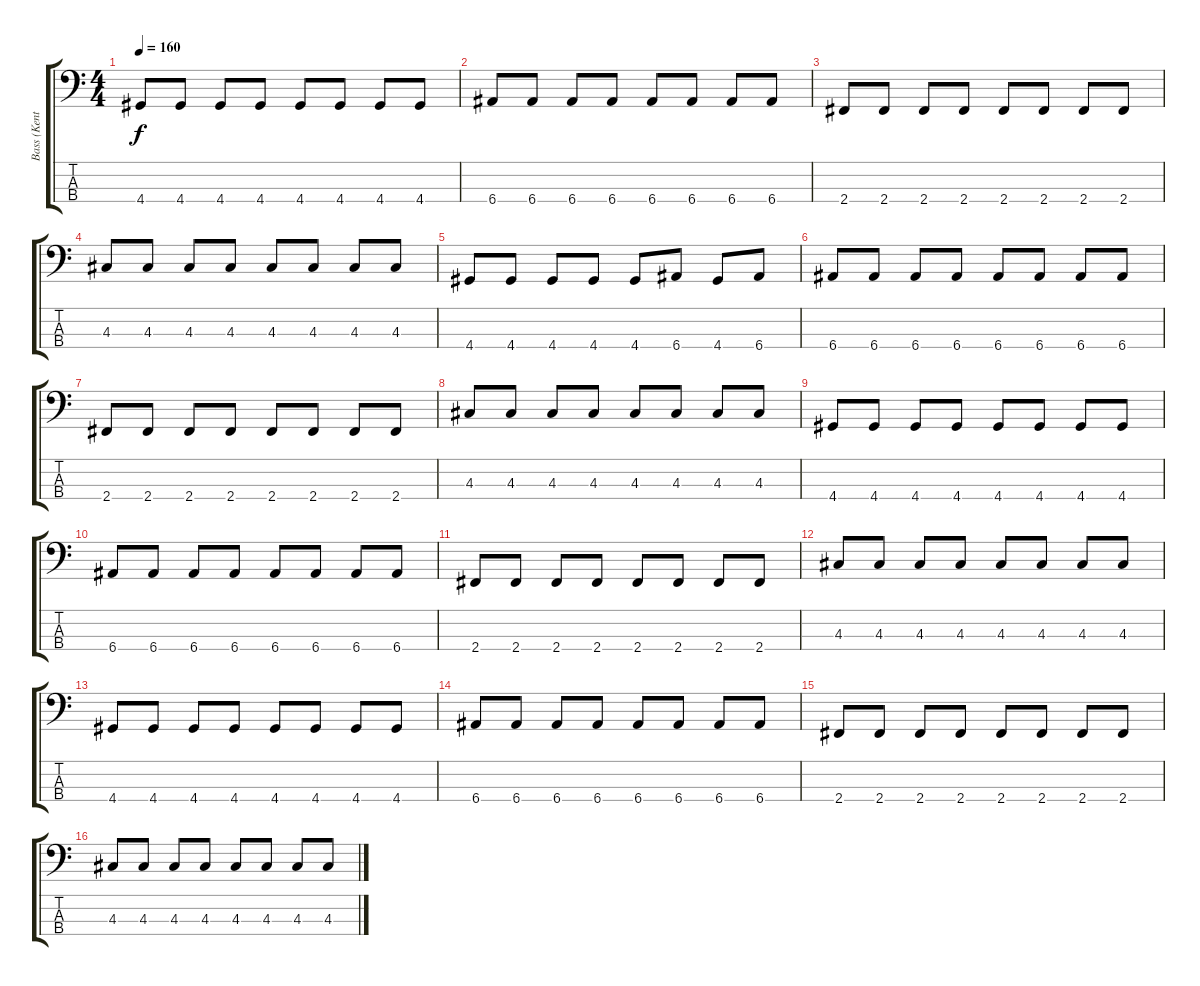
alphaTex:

\track ("Bass (Kent)" "Bass (Kent") {instrument electricbassfinger}
\staff {score tabs}
\tuning (G2 D2 A1 E1) {hide}
\ts (4 4)
\tempo 160
\clef f4
\ks c
4.4.8{dy f} 4.4.8 4.4.8 4.4.8 4.4.8 4.4.8 4.4.8 4.4.8 |
6.4.8 6.4.8 6.4.8 6.4.8 6.4.8 6.4.8 6.4.8 6.4.8 |
2.4.8 2.4.8 2.4.8 2.4.8 2.4.8 2.4.8 2.4.8 2.4.8 |
4.3.8 4.3.8 4.3.8 4.3.8 4.3.8 4.3.8 4.3.8 4.3.8 |
4.4.8 4.4.8 4.4.8 4.4.8 4.4.8 6.4.8 4.4.8 6.4.8 |
6.4.8 6.4.8 6.4.8 6.4.8 6.4.8 6.4.8 6.4.8 6.4.8 |
2.4.8 2.4.8 2.4.8 2.4.8 2.4.8 2.4.8 2.4.8 2.4.8 |
4.3.8 4.3.8 4.3.8 4.3.8 4.3.8 4.3.8 4.3.8 4.3.8 |
4.4.8 4.4.8 4.4.8 4.4.8 4.4.8 4.4.8 4.4.8 4.4.8 |
6.4.8 6.4.8 6.4.8 6.4.8 6.4.8 6.4.8 6.4.8 6.4.8 |
2.4.8 2.4.8 2.4.8 2.4.8 2.4.8 2.4.8 2.4.8 2.4.8 |
4.3.8 4.3.8 4.3.8 4.3.8 4.3.8 4.3.8 4.3.8 4.3.8 |
4.4.8 4.4.8 4.4.8 4.4.8 4.4.8 4.4.8 4.4.8 4.4.8 |
6.4.8 6.4.8 6.4.8 6.4.8 6.4.8 6.4.8 6.4.8 6.4.8 |
2.4.8 2.4.8 2.4.8 2.4.8 2.4.8 2.4.8 2.4.8 2.4.8 |
4.3.8 4.3.8 4.3.8 4.3.8 4.3.8 4.3.8 4.3.8 4.3.8
